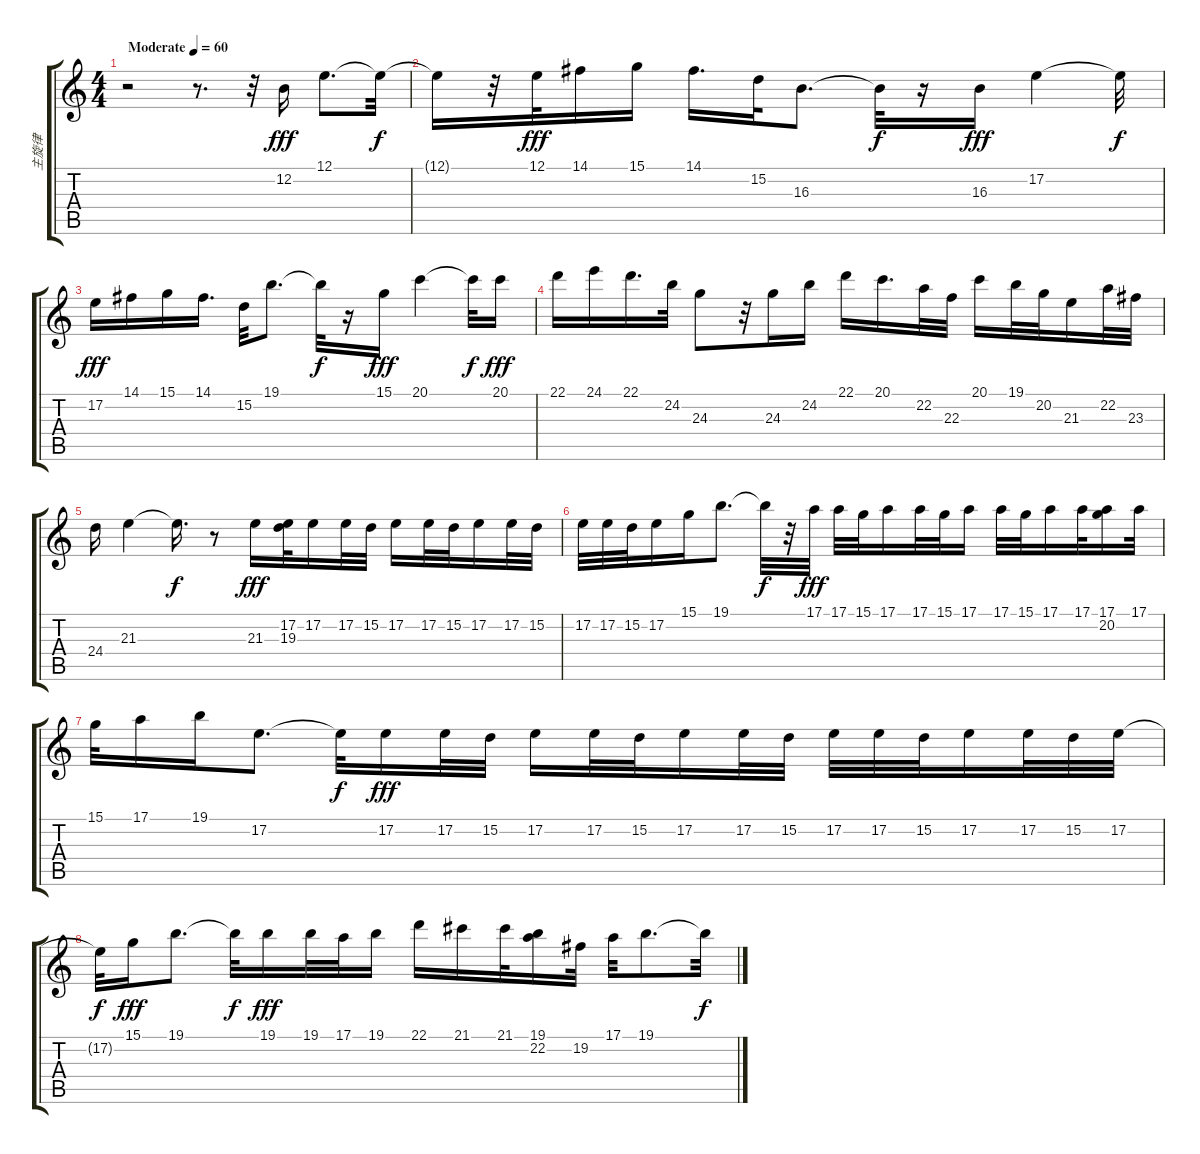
\track ("主旋律" "主旋律") {instrument lead1square}
\staff {score tabs}
\tuning (E4 B3 G3 D3 A2 E2) {hide}
\ts (4 4)
\tempo (60 "Moderate")
\clef g2
\ks c
r.2{dy fff instrument lead1square} r.8{d} r.32 12.2.16{instrument lead1square} 12.1.8{d} 12.1{t}.32{dy f} |
12.1{t}.16 r.32 12.1.32{dy fff} 14.1.16 15.1.16 14.1.16{d} 15.2.32 16.3.8{d} 16.3{t}.32{dy f} r.16 16.3.16{dy fff} 17.2.4 17.2{t}.32{dy f} |
17.2.16{dy fff} 14.1.16 15.1.16 14.1.16{d} 15.2.32 19.1.8{d} 19.1{t}.32{dy f} r.16 15.1.16{dy fff} 20.1.4 20.1{t}.32{dy f} 20.1.16{dy fff} |
22.1.16 24.1.16 22.1.16{d} 24.2.32 24.3.8 r.32 24.3.16 24.2.16 22.1.16 20.1.16{d} 22.2.32 22.3.32 20.1.16 19.1.32 20.2.32 21.3.16 22.2.32 23.3.32 |
24.4.16 21.3.4 21.3{t}.16{d dy f} r.8 21.3.16{dy fff} (17.2 19.3).32 17.2.16 17.2.32 15.2.32 17.2.16 17.2.32 15.2.32 17.2.16 17.2.32 15.2.32 |
17.2.32 17.2.32 15.2.32 17.2.16 15.1.16 19.1.8{d} 19.1{t}.32{dy f} r.32 17.1.32{dy fff} 17.1.32 15.1.32 17.1.16 17.1.32 15.1.32 17.1.16 17.1.32 15.1.32 17.1.16 17.1.32 (17.1 20.2).16 17.1.32 |
15.1.32 17.1.16 19.1.16 17.2.8{d} 17.2{t}.32{dy f} 17.2.16{dy fff} 17.2.32 15.2.32 17.2.16 17.2.32 15.2.32 17.2.16 17.2.32 15.2.32 17.2.32 17.2.32 15.2.32 17.2.16 17.2.32 15.2.32 17.2.32 |
17.2{t}.32{dy f} 15.1.16{dy fff} 19.1.8{d} 19.1{t}.32{dy f} 19.1.16{dy fff} 19.1.32 17.1.32 19.1.16 22.1.16 21.1.16 21.1.32 (19.1 22.2).16 19.2.32 17.1.32 19.1.8{d} 19.1{t}.32{dy f}
